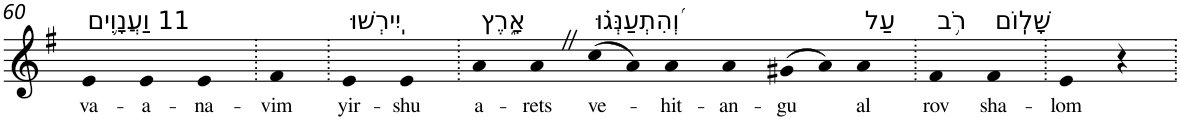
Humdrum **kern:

**kern	**text
*part1	*part1
*staff1	*staff1
*I"Piano	*
*I'Pno	*
!!LO:PB:g=z
*clefG2	*
*k[f#]	*
*G:	*
=60	=60
!LO:TX:a:t=11 וַעֲנָוִ֥ים	!
!	!LO:LY:b
4e	va-
!	!LO:LY:b
4e	-a-
!	!LO:LY:b
4e	-na-
=61.	=61.
!	!LO:LY:b
4f#	-vim
=62.	=62.
!LO:TX:a:t=יִֽירְשׁוּ	!
!	!LO:LY:b
4e	yir-
!	!LO:LY:b
4e	-shu
=63.	=63.
!LO:TX:a:t=אָ֑רֶץ	!
!	!LO:LY:b
4a	a-
!	!LO:LY:b
4aZ	-rets
!LO:TX:a:t=וְ֝הִתְעַנְּג֗וּ	!
!	!LO:LY:b
(>8cc	ve-
8a)	.
!	!LO:LY:b
4a	-hit-
!	!LO:LY:b
4a	-an-
!	!LO:LY:b
(>8g#X	-gu
8a)	.
!LO:TX:a:t=עַל	!
!	!LO:LY:b
4a	al
=64.	=64.
!LO:TX:a:t=רֹ֥ב	!
!	!LO:LY:b
4f#	rov
!LO:TX:a:t=שָׁלֽוֹם	!
!	!LO:LY:b
4f#	sha-
=65.	=65.
!	!LO:LY:b
4e	-lom
4r	.
=.	=.
*-	*-
